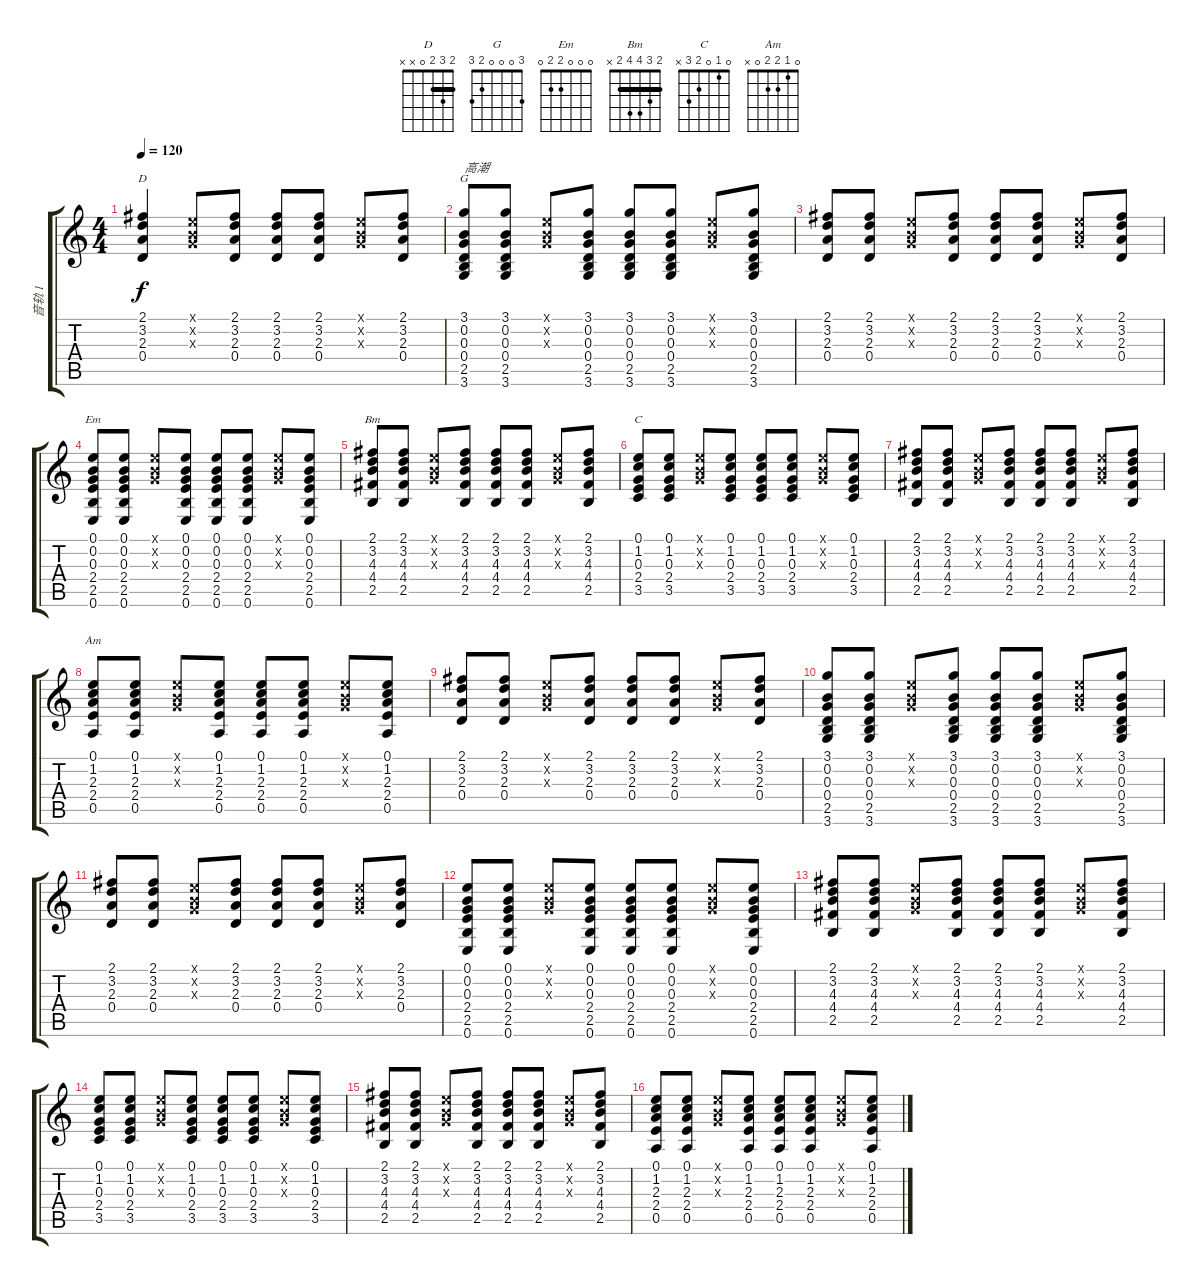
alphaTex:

\track ("音轨 1" "音轨 1") {instrument acousticguitarsteel}
\staff {score tabs}
\tuning (E4 B3 G3 D3 A2 E2) {hide}
\chord ("D" 2 3 2 0 x x) {barre 2}
\chord ("G" 3 0 0 0 2 3)
\chord ("Em" 0 0 0 2 2 0)
\chord ("Bm" 2 3 4 4 2 x) {barre 2}
\chord ("C" 0 1 0 2 3 x)
\chord ("Am" 0 1 2 2 0 x)
\ts (4 4)
\tempo 120
\clef g2
\ks c
(2.1 3.2 2.3 0.4).4{ch "D" dy f} (0.1{x} 0.2{x} 0.3{x}).8 (2.1 3.2 2.3 0.4).8 (2.1 3.2 2.3 0.4).8 (2.1 3.2 2.3 0.4).8 (0.1{x} 0.2{x} 0.3{x}).8 (2.1 3.2 2.3 0.4).8 |
(3.1 0.2 0.3 0.4 2.5 3.6).8{ch "G" txt "高潮"} (3.1 0.2 0.3 0.4 2.5 3.6).8 (0.1{x} 0.2{x} 0.3{x}).8 (3.1 0.2 0.3 0.4 2.5 3.6).8 (3.1 0.2 0.3 0.4 2.5 3.6).8 (3.1 0.2 0.3 0.4 2.5 3.6).8 (0.1{x} 0.2{x} 0.3{x}).8 (3.1 0.2 0.3 0.4 2.5 3.6).8 |
(2.1 3.2 2.3 0.4).8 (2.1 3.2 2.3 0.4).8 (0.1{x} 0.2{x} 0.3{x}).8 (2.1 3.2 2.3 0.4).8 (2.1 3.2 2.3 0.4).8 (2.1 3.2 2.3 0.4).8 (0.1{x} 0.2{x} 0.3{x}).8 (2.1 3.2 2.3 0.4).8 |
(0.1 0.2 0.3 2.4 2.5 0.6).8{ch "Em"} (0.1 0.2 0.3 2.4 2.5 0.6).8 (0.1{x} 0.2{x} 0.3{x}).8 (0.1 0.2 0.3 2.4 2.5 0.6).8 (0.1 0.2 0.3 2.4 2.5 0.6).8 (0.1 0.2 0.3 2.4 2.5 0.6).8 (0.1{x} 0.2{x} 0.3{x}).8 (0.1 0.2 0.3 2.4 2.5 0.6).8 |
(2.1 3.2 4.3 4.4 2.5).8{ch "Bm"} (2.1 3.2 4.3 4.4 2.5).8 (0.1{x} 0.2{x} 0.3{x}).8 (2.1 3.2 4.3 4.4 2.5).8 (2.1 3.2 4.3 4.4 2.5).8 (2.1 3.2 4.3 4.4 2.5).8 (0.1{x} 0.2{x} 0.3{x}).8 (2.1 3.2 4.3 4.4 2.5).8 |
(0.1 1.2 0.3 2.4 3.5).8{ch "C"} (0.1 1.2 0.3 2.4 3.5).8 (0.1{x} 0.2{x} 0.3{x}).8 (0.1 1.2 0.3 2.4 3.5).8 (0.1 1.2 0.3 2.4 3.5).8 (0.1 1.2 0.3 2.4 3.5).8 (0.1{x} 0.2{x} 0.3{x}).8 (0.1 1.2 0.3 2.4 3.5).8 |
(2.1 3.2 4.3 4.4 2.5).8 (2.1 3.2 4.3 4.4 2.5).8 (0.1{x} 0.2{x} 0.3{x}).8 (2.1 3.2 4.3 4.4 2.5).8 (2.1 3.2 4.3 4.4 2.5).8 (2.1 3.2 4.3 4.4 2.5).8 (0.1{x} 0.2{x} 0.3{x}).8 (2.1 3.2 4.3 4.4 2.5).8 |
(0.1 1.2 2.3 2.4 0.5).8{ch "Am"} (0.1 1.2 2.3 2.4 0.5).8 (0.1{x} 0.2{x} 0.3{x}).8 (0.1 1.2 2.3 2.4 0.5).8 (0.1 1.2 2.3 2.4 0.5).8 (0.1 1.2 2.3 2.4 0.5).8 (0.1{x} 0.2{x} 0.3{x}).8 (0.1 1.2 2.3 2.4 0.5).8 |
(2.1 3.2 2.3 0.4).8 (2.1 3.2 2.3 0.4).8 (0.1{x} 0.2{x} 0.3{x}).8 (2.1 3.2 2.3 0.4).8 (2.1 3.2 2.3 0.4).8 (2.1 3.2 2.3 0.4).8 (0.1{x} 0.2{x} 0.3{x}).8 (2.1 3.2 2.3 0.4).8 |
(3.1 0.2 0.3 0.4 2.5 3.6).8 (3.1 0.2 0.3 0.4 2.5 3.6).8 (0.1{x} 0.2{x} 0.3{x}).8 (3.1 0.2 0.3 0.4 2.5 3.6).8 (3.1 0.2 0.3 0.4 2.5 3.6).8 (3.1 0.2 0.3 0.4 2.5 3.6).8 (0.1{x} 0.2{x} 0.3{x}).8 (3.1 0.2 0.3 0.4 2.5 3.6).8 |
(2.1 3.2 2.3 0.4).8 (2.1 3.2 2.3 0.4).8 (0.1{x} 0.2{x} 0.3{x}).8 (2.1 3.2 2.3 0.4).8 (2.1 3.2 2.3 0.4).8 (2.1 3.2 2.3 0.4).8 (0.1{x} 0.2{x} 0.3{x}).8 (2.1 3.2 2.3 0.4).8 |
(0.1 0.2 0.3 2.4 2.5 0.6).8 (0.1 0.2 0.3 2.4 2.5 0.6).8 (0.1{x} 0.2{x} 0.3{x}).8 (0.1 0.2 0.3 2.4 2.5 0.6).8 (0.1 0.2 0.3 2.4 2.5 0.6).8 (0.1 0.2 0.3 2.4 2.5 0.6).8 (0.1{x} 0.2{x} 0.3{x}).8 (0.1 0.2 0.3 2.4 2.5 0.6).8 |
(2.1 3.2 4.3 4.4 2.5).8 (2.1 3.2 4.3 4.4 2.5).8 (0.1{x} 0.2{x} 0.3{x}).8 (2.1 3.2 4.3 4.4 2.5).8 (2.1 3.2 4.3 4.4 2.5).8 (2.1 3.2 4.3 4.4 2.5).8 (0.1{x} 0.2{x} 0.3{x}).8 (2.1 3.2 4.3 4.4 2.5).8 |
(0.1 1.2 0.3 2.4 3.5).8 (0.1 1.2 0.3 2.4 3.5).8 (0.1{x} 0.2{x} 0.3{x}).8 (0.1 1.2 0.3 2.4 3.5).8 (0.1 1.2 0.3 2.4 3.5).8 (0.1 1.2 0.3 2.4 3.5).8 (0.1{x} 0.2{x} 0.3{x}).8 (0.1 1.2 0.3 2.4 3.5).8 |
(2.1 3.2 4.3 4.4 2.5).8 (2.1 3.2 4.3 4.4 2.5).8 (0.1{x} 0.2{x} 0.3{x}).8 (2.1 3.2 4.3 4.4 2.5).8 (2.1 3.2 4.3 4.4 2.5).8 (2.1 3.2 4.3 4.4 2.5).8 (0.1{x} 0.2{x} 0.3{x}).8 (2.1 3.2 4.3 4.4 2.5).8 |
(0.1 1.2 2.3 2.4 0.5).8 (0.1 1.2 2.3 2.4 0.5).8 (0.1{x} 0.2{x} 0.3{x}).8 (0.1 1.2 2.3 2.4 0.5).8 (0.1 1.2 2.3 2.4 0.5).8 (0.1 1.2 2.3 2.4 0.5).8 (0.1{x} 0.2{x} 0.3{x}).8 (0.1 1.2 2.3 2.4 0.5).8
